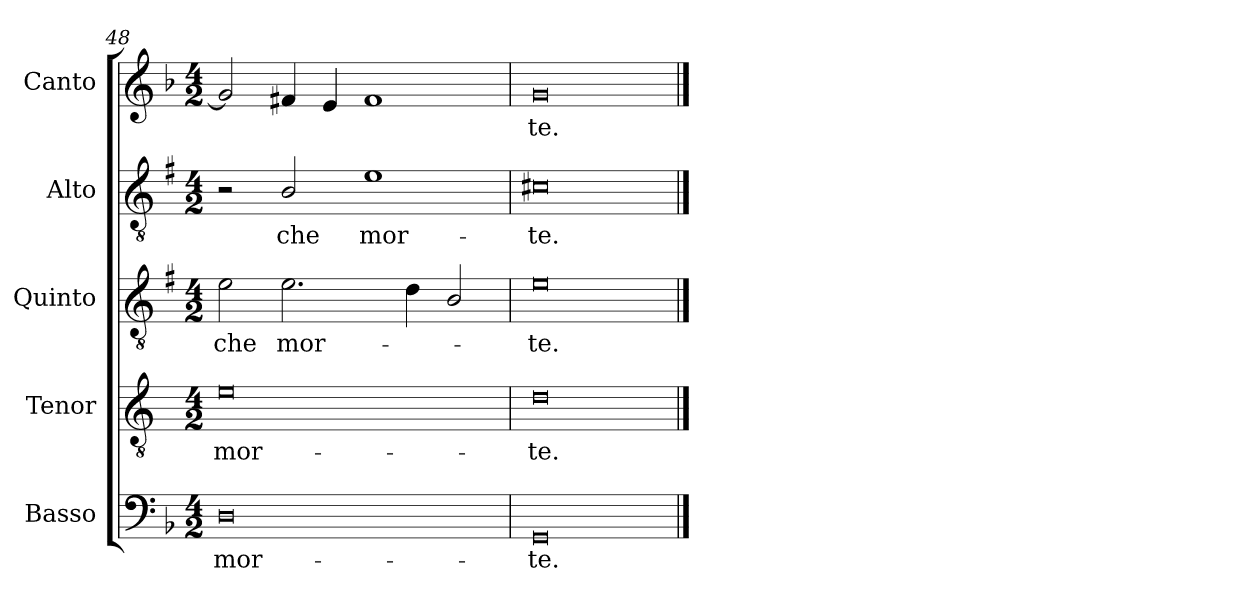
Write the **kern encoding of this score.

**kern	**text	**kern	**text	**kern	**text	**kern	**text	**kern	**text
*part5	*part5	*part4	*part4	*part3	*part3	*part2	*part2	*part1	*part1
*staff5	*staff5	*staff4	*staff4	*staff3	*staff3	*staff2	*staff2	*staff1	*staff1
*I"Basso	*	*I"Tenor	*	*I"Quinto	*	*I"Alto	*	*I"Canto	*
*I'B	*	*I'T	*	*	*	*I'A	*	*I'C	*
*clefF4	*	*clefGv2	*	*clefGv2	*	*clefGv2	*	*clefG2	*
*	*	*ITrd4c7	*	*ITrd1c2	*	*ITrd1c2	*	*	*
*k[b-]	*	*k[b-]	*	*k[b-]	*	*k[b-]	*	*k[b-]	*
*F:	*	*F:	*	*F:	*	*F:	*	*F:	*
*M4/2	*	*M4/2	*	*M4/2	*	*M4/2	*	*M4/2	*
=48	=48	=48	=48	=48	=48	=48	=48	=48	=48
!	!LO:LY:b	!	!LO:LY:b	!	!LO:LY:b	!	!	!	!
0D	mor-	0A	mor-	2d\	che	2r	.	2g/]	.
!	!	!	!	!	!LO:LY:b	!	!LO:LY:b	!	!
.	.	.	.	2.d\	mor-	2A/	che	4f#X/	.
.	.	.	.	.	.	.	.	4e/	.
!	!	!	!	!	!	!	!LO:LY:b	!	!
.	.	.	.	.	.	1d	mor-	1f#	.
.	.	.	.	4c\	.	.	.	.	.
.	.	.	.	2A/	.	.	.	.	.
=49	=49	=49	=49	=49	=49	=49	=49	=49	=49
!	!LO:LY:b	!	!LO:LY:b	!	!LO:LY:b	!	!LO:LY:b	!	!LO:LY:b
0GG	-te.	0G	-te.	0d	-te.	0Bn	-te.	0g	-te.
==	==	==	==	==	==	==	==	==	==
*-	*-	*-	*-	*-	*-	*-	*-	*-	*-
